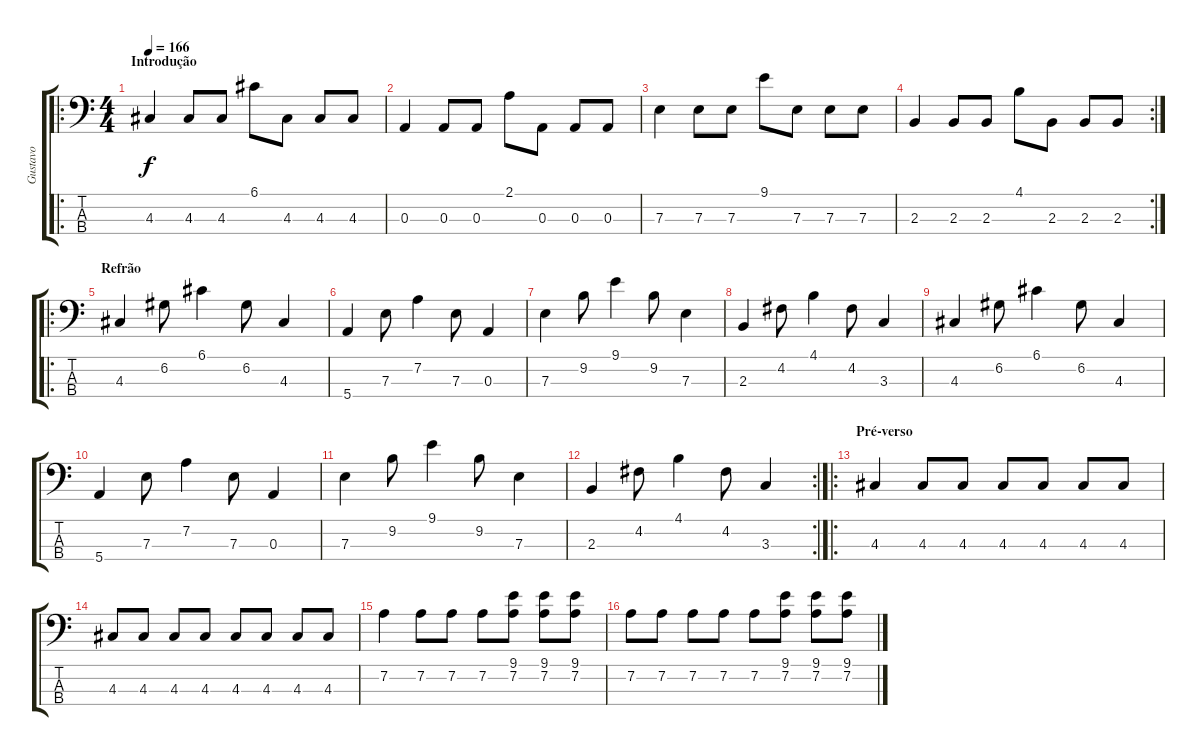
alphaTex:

\track ("Gustavo" "Gustavo") {instrument electricbassfinger}
\staff {score tabs}
\tuning (G2 D2 A1 E1) {hide}
\ro
\ts (4 4)
\section ("" "Introdução")
\tempo 166
\clef f4
\ks c
4.3.4{dy f instrument electricbassfinger} 4.3.8 4.3.8 6.1.8 4.3.8 4.3.8 4.3.8 |
0.3.4 0.3.8 0.3.8 2.1.8 0.3.8 0.3.8 0.3.8 |
7.3.4 7.3.8 7.3.8 9.1.8 7.3.8 7.3.8 7.3.8 |
\rc 2
2.3.4 2.3.8 2.3.8 4.1.8 2.3.8 2.3.8 2.3.8 |
\ro
\section ("" "Refrão")
4.3.4 6.2.8 6.1.4 6.2.8 4.3.4 |
5.4.4 7.3.8 7.2.4 7.3.8 0.3.4 |
7.3.4 9.2.8 9.1.4 9.2.8 7.3.4 |
2.3.4 4.2.8 4.1.4 4.2.8 3.3.4 |
4.3.4 6.2.8 6.1.4 6.2.8 4.3.4 |
5.4.4 7.3.8 7.2.4 7.3.8 0.3.4 |
7.3.4 9.2.8 9.1.4 9.2.8 7.3.4 |
\rc 2
2.3.4 4.2.8 4.1.4 4.2.8 3.3.4 |
\ro
\section ("" "Pré-verso")
4.3.4 4.3.8 4.3.8 4.3.8 4.3.8 4.3.8 4.3.8 |
4.3.8 4.3.8 4.3.8 4.3.8 4.3.8 4.3.8 4.3.8 4.3.8 |
7.2.4 7.2.8 7.2.8 7.2.8 (9.1 7.2).8 (9.1 7.2).8 (9.1 7.2).8 |
7.2.8 7.2.8 7.2.8 7.2.8 7.2.8 (9.1 7.2).8 (9.1 7.2).8 (9.1 7.2).8
